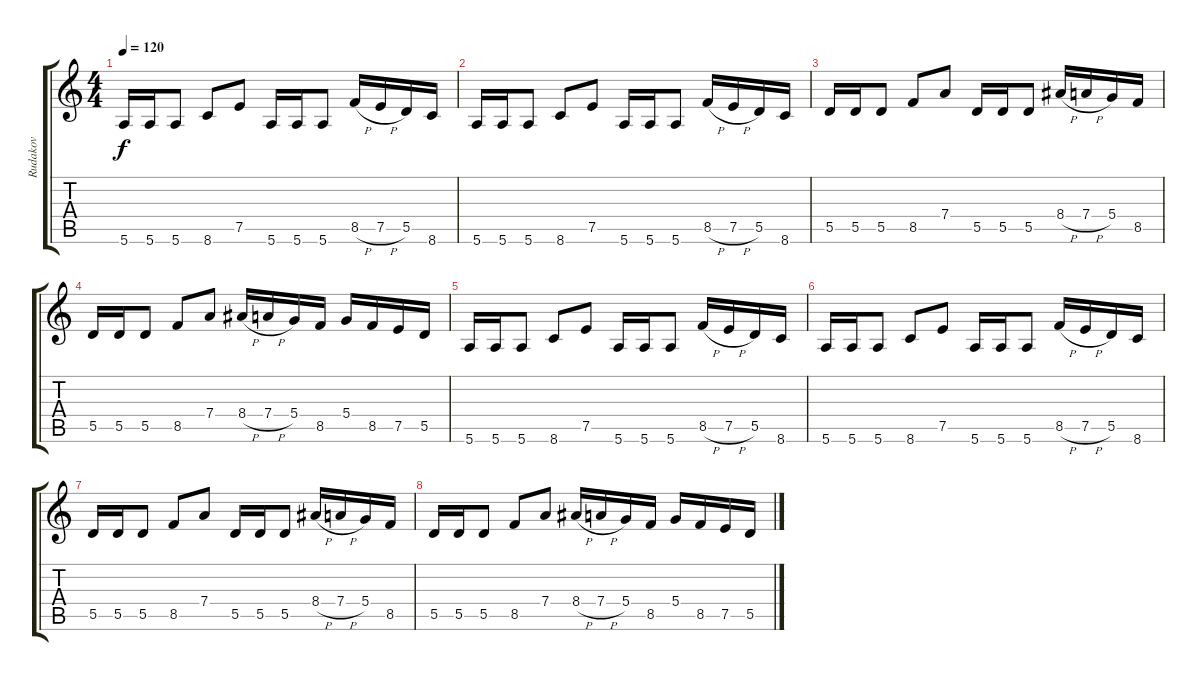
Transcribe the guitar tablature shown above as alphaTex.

\track ("Rudakov" "Rudakov") {instrument distortionguitar}
\staff {score tabs}
\tuning (E4 B3 G3 D3 A2 E2) {hide}
\ts (4 4)
\tempo 120
\clef g2
\ks c
5.6.16{dy f} 5.6.16 5.6.8 8.6.8 7.5.8 5.6.16 5.6.16 5.6.8 8.5{h}.16 7.5{h}.16 5.5.16 8.6.16 |
5.6.16 5.6.16 5.6.8 8.6.8 7.5.8 5.6.16 5.6.16 5.6.8 8.5{h}.16 7.5{h}.16 5.5.16 8.6.16 |
5.5.16 5.5.16 5.5.8 8.5.8 7.4.8 5.5.16 5.5.16 5.5.8 8.4{h}.16 7.4{h}.16 5.4.16 8.5.16 |
5.5.16 5.5.16 5.5.8 8.5.8 7.4.8 8.4{h}.16 7.4{h}.16 5.4.16 8.5.16 5.4.16 8.5.16 7.5.16 5.5.16 |
5.6.16 5.6.16 5.6.8 8.6.8 7.5.8 5.6.16 5.6.16 5.6.8 8.5{h}.16 7.5{h}.16 5.5.16 8.6.16 |
5.6.16 5.6.16 5.6.8 8.6.8 7.5.8 5.6.16 5.6.16 5.6.8 8.5{h}.16 7.5{h}.16 5.5.16 8.6.16 |
5.5.16 5.5.16 5.5.8 8.5.8 7.4.8 5.5.16 5.5.16 5.5.8 8.4{h}.16 7.4{h}.16 5.4.16 8.5.16 |
5.5.16 5.5.16 5.5.8 8.5.8 7.4.8 8.4{h}.16 7.4{h}.16 5.4.16 8.5.16 5.4.16 8.5.16 7.5.16 5.5.16
